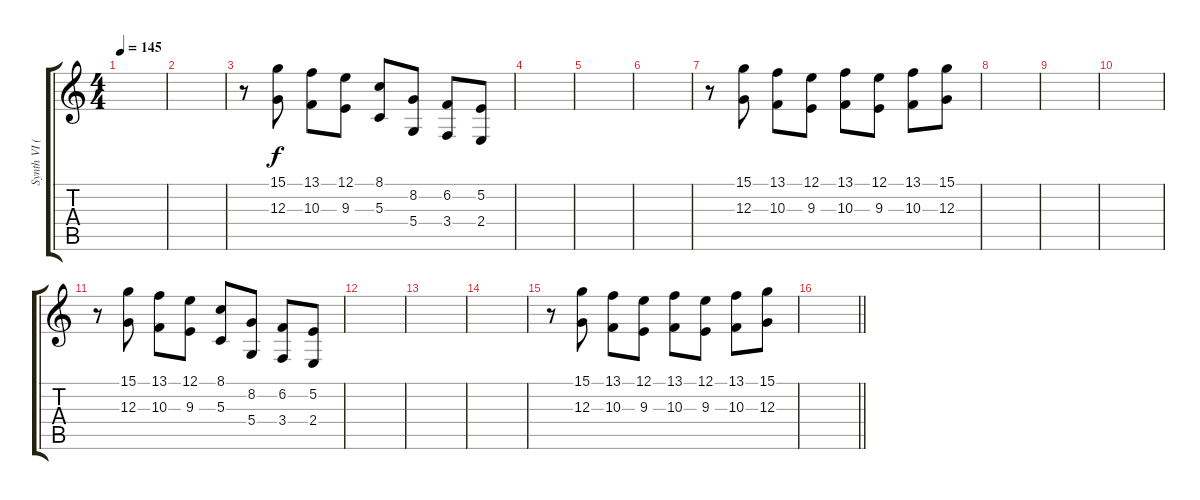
\track ("Synth VI (Kotobuki Tsumugi)" "Synth VI (") {instrument lead5charang}
\staff {score tabs}
\tuning (E4 B3 G3 D3 A2 E2) {hide}
\ts (4 4)
\tempo 145
\clef g2
\ks c
|
|
r.8 (15.1 12.3).8 (13.1 10.3).8 (12.1 9.3).8 (8.1 5.3).8 (8.2 5.4).8 (6.2 3.4).8 (5.2 2.4).8 |
|
|
|
r.8 (15.1 12.3).8 (13.1 10.3).8 (12.1 9.3).8 (13.1 10.3).8 (12.1 9.3).8 (13.1 10.3).8 (15.1 12.3).8 |
|
|
|
r.8 (15.1 12.3).8 (13.1 10.3).8 (12.1 9.3).8 (8.1 5.3).8 (8.2 5.4).8 (6.2 3.4).8 (5.2 2.4).8 |
|
|
|
r.8 (15.1 12.3).8 (13.1 10.3).8 (12.1 9.3).8 (13.1 10.3).8 (12.1 9.3).8 (13.1 10.3).8 (15.1 12.3).8 |
\barLineRight lightlight
